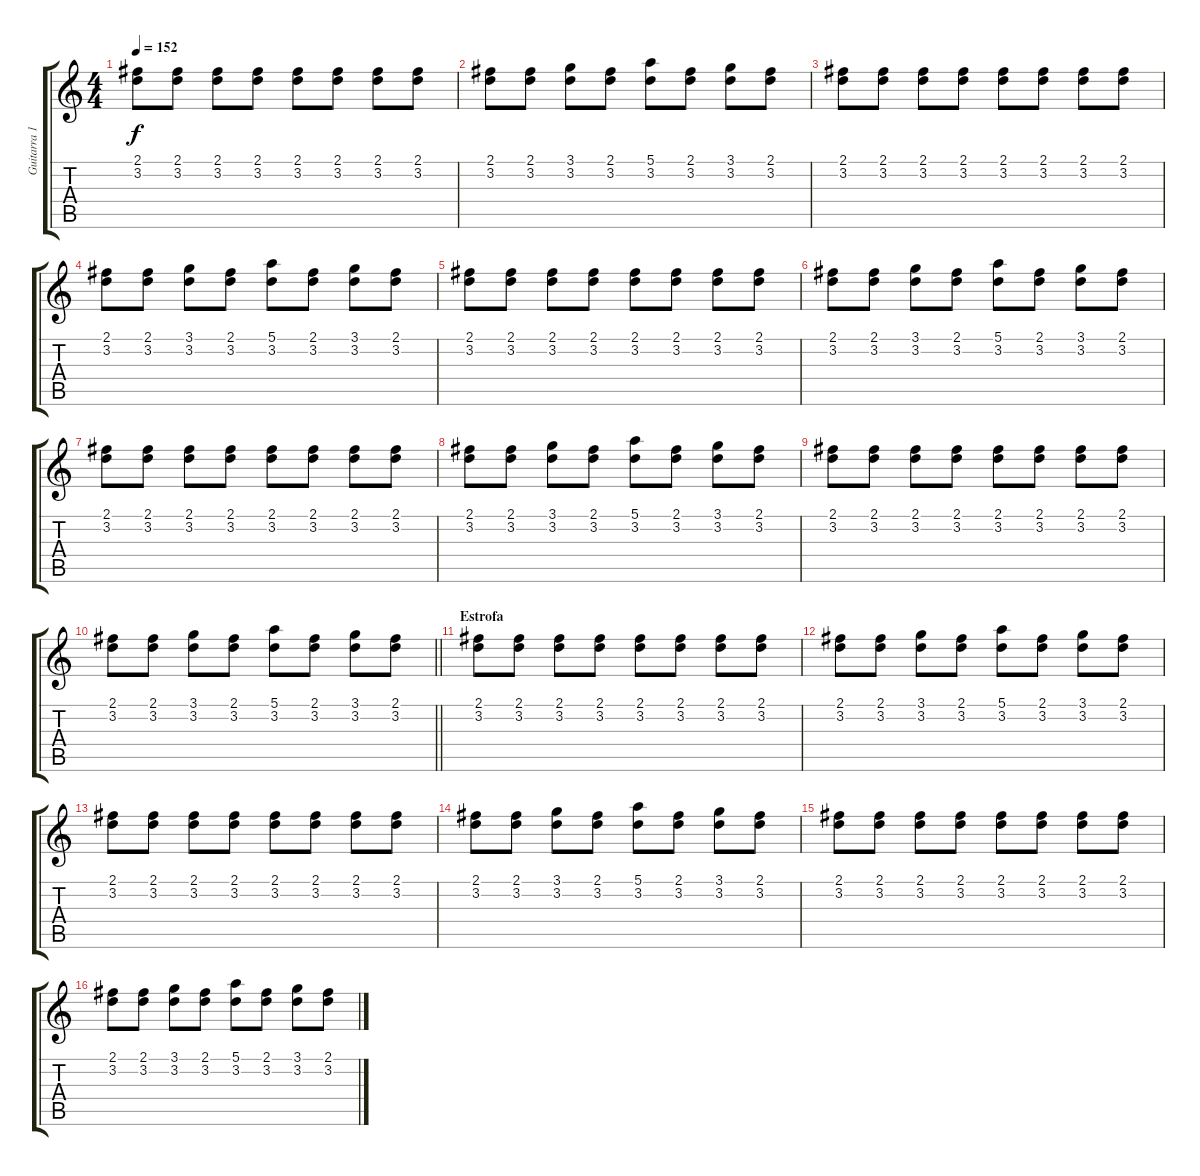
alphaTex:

\track ("Guitarra 1" "Guitarra 1") {instrument acousticguitarsteel}
\staff {score tabs}
\tuning (E4 B3 G3 D3 A2 E2) {hide}
\ts (4 4)
\tempo 152
\clef g2
\ks c
(2.1 3.2).8{dy f} (2.1 3.2).8 (2.1 3.2).8 (2.1 3.2).8 (2.1 3.2).8 (2.1 3.2).8 (2.1 3.2).8 (2.1 3.2).8 |
(2.1 3.2).8 (2.1 3.2).8 (3.1 3.2).8 (2.1 3.2).8 (5.1 3.2).8 (2.1 3.2).8 (3.1 3.2).8 (2.1 3.2).8 |
(2.1 3.2).8 (2.1 3.2).8 (2.1 3.2).8 (2.1 3.2).8 (2.1 3.2).8 (2.1 3.2).8 (2.1 3.2).8 (2.1 3.2).8 |
(2.1 3.2).8 (2.1 3.2).8 (3.1 3.2).8 (2.1 3.2).8 (5.1 3.2).8 (2.1 3.2).8 (3.1 3.2).8 (2.1 3.2).8 |
(2.1 3.2).8 (2.1 3.2).8 (2.1 3.2).8 (2.1 3.2).8 (2.1 3.2).8 (2.1 3.2).8 (2.1 3.2).8 (2.1 3.2).8 |
(2.1 3.2).8 (2.1 3.2).8 (3.1 3.2).8 (2.1 3.2).8 (5.1 3.2).8 (2.1 3.2).8 (3.1 3.2).8 (2.1 3.2).8 |
(2.1 3.2).8 (2.1 3.2).8 (2.1 3.2).8 (2.1 3.2).8 (2.1 3.2).8 (2.1 3.2).8 (2.1 3.2).8 (2.1 3.2).8 |
(2.1 3.2).8 (2.1 3.2).8 (3.1 3.2).8 (2.1 3.2).8 (5.1 3.2).8 (2.1 3.2).8 (3.1 3.2).8 (2.1 3.2).8 |
(2.1 3.2).8 (2.1 3.2).8 (2.1 3.2).8 (2.1 3.2).8 (2.1 3.2).8 (2.1 3.2).8 (2.1 3.2).8 (2.1 3.2).8 |
\barLineRight lightlight
(2.1 3.2).8 (2.1 3.2).8 (3.1 3.2).8 (2.1 3.2).8 (5.1 3.2).8 (2.1 3.2).8 (3.1 3.2).8 (2.1 3.2).8 |
\section ("" "Estrofa")
(2.1 3.2).8 (2.1 3.2).8 (2.1 3.2).8 (2.1 3.2).8 (2.1 3.2).8 (2.1 3.2).8 (2.1 3.2).8 (2.1 3.2).8 |
(2.1 3.2).8 (2.1 3.2).8 (3.1 3.2).8 (2.1 3.2).8 (5.1 3.2).8 (2.1 3.2).8 (3.1 3.2).8 (2.1 3.2).8 |
(2.1 3.2).8 (2.1 3.2).8 (2.1 3.2).8 (2.1 3.2).8 (2.1 3.2).8 (2.1 3.2).8 (2.1 3.2).8 (2.1 3.2).8 |
(2.1 3.2).8 (2.1 3.2).8 (3.1 3.2).8 (2.1 3.2).8 (5.1 3.2).8 (2.1 3.2).8 (3.1 3.2).8 (2.1 3.2).8 |
(2.1 3.2).8 (2.1 3.2).8 (2.1 3.2).8 (2.1 3.2).8 (2.1 3.2).8 (2.1 3.2).8 (2.1 3.2).8 (2.1 3.2).8 |
(2.1 3.2).8 (2.1 3.2).8 (3.1 3.2).8 (2.1 3.2).8 (5.1 3.2).8 (2.1 3.2).8 (3.1 3.2).8 (2.1 3.2).8
